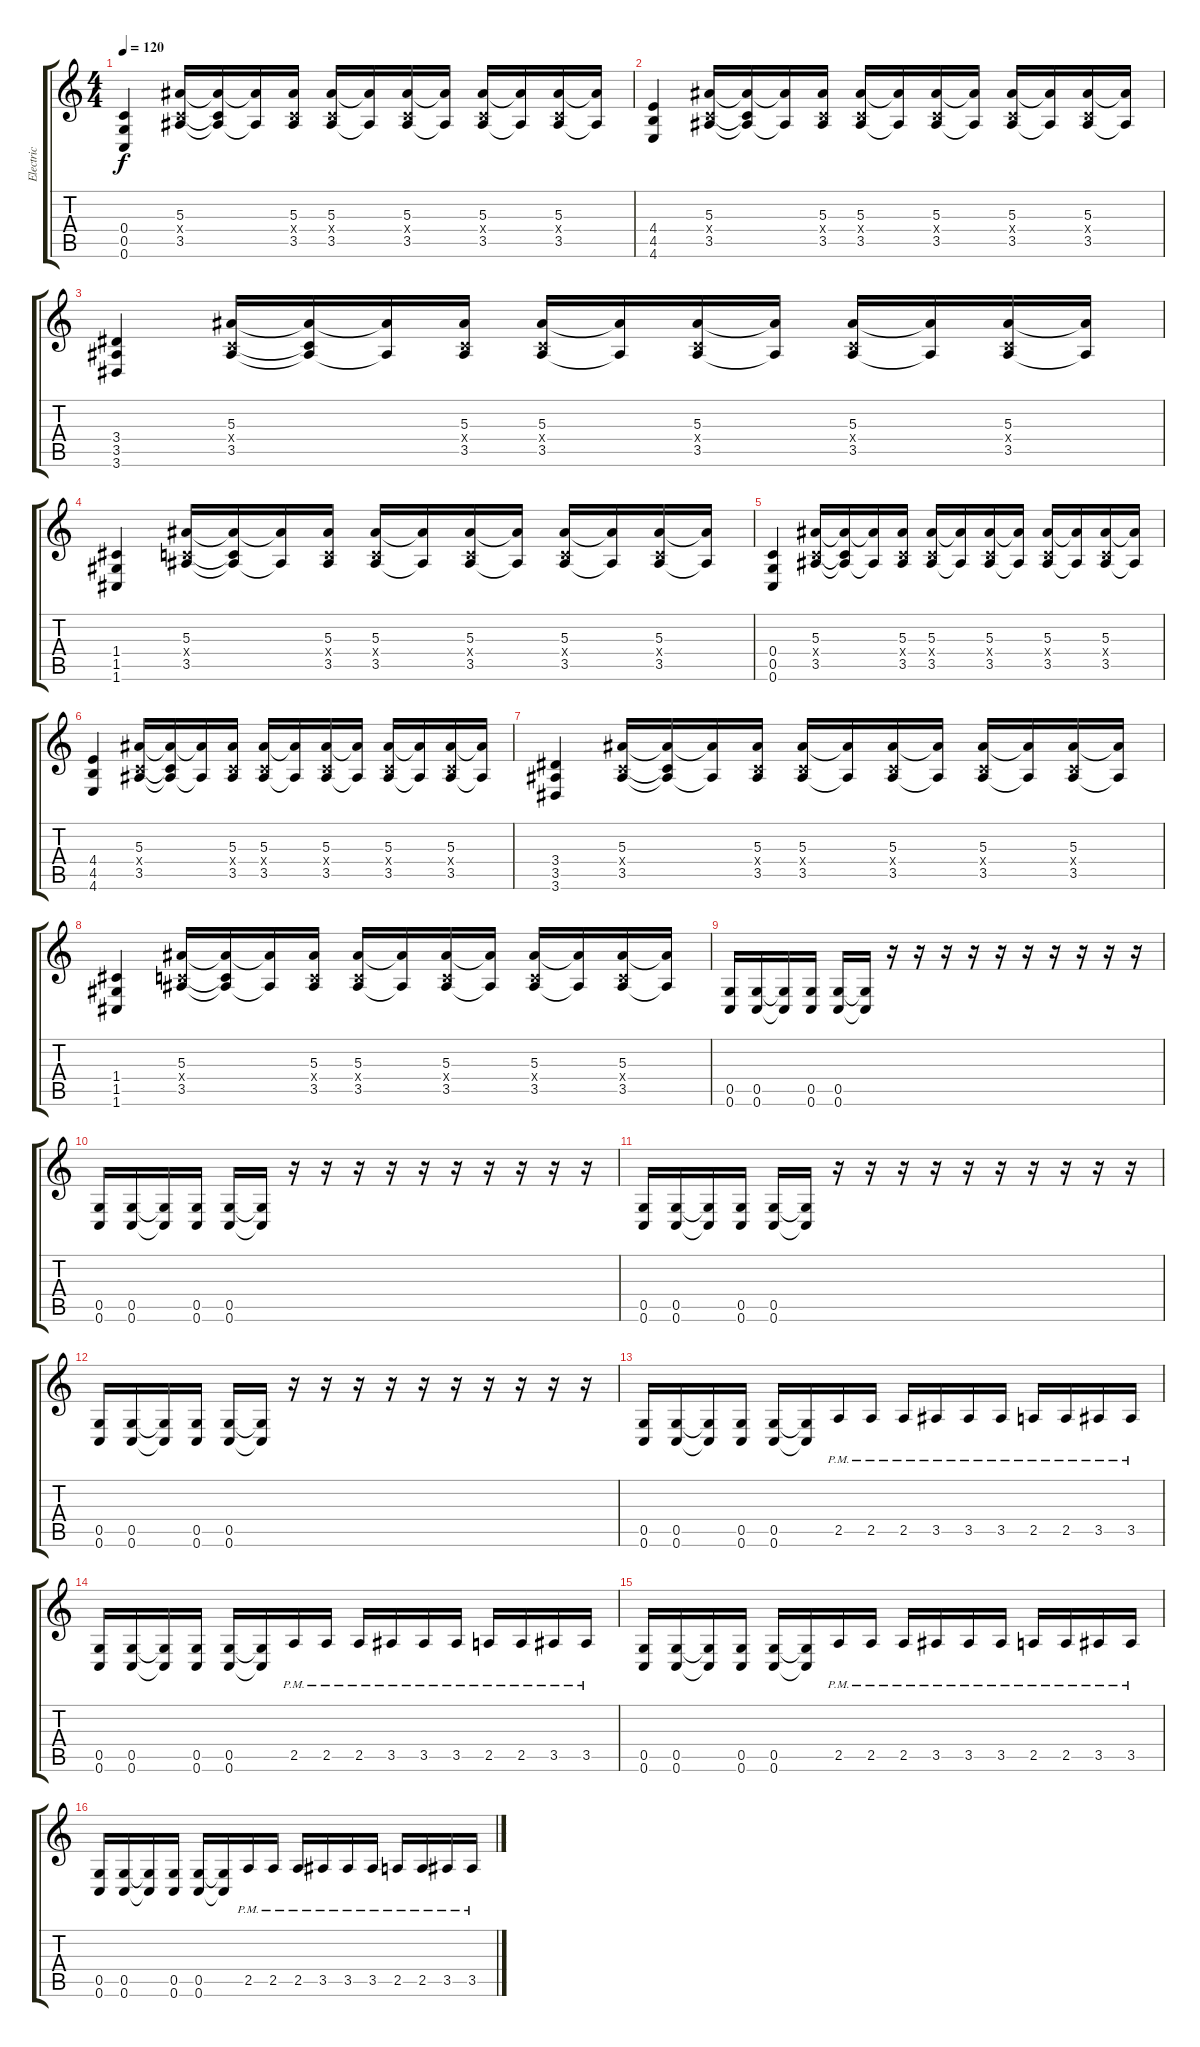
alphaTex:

\track ("Electric" "Electric") {instrument distortionguitar}
\staff {score tabs}
\tuning (D4 A3 F3 C3 G2 C2) {hide}
\ts (4 4)
\tempo 120
\clef g2
\ks c
(0.4 0.5 0.6).4{dy f instrument distortionguitar} (5.3 0.4{x} 3.5).16 (5.3{t} 0.4{t} 3.5{t}).16 (5.3{t} 3.5{t}).16 (5.3 0.4{x} 3.5).16 (5.3 0.4{x} 3.5).16 (5.3{t} 3.5{t}).16 (5.3 0.4{x} 3.5).16 (5.3{t} 3.5{t}).16 (5.3 0.4{x} 3.5).16 (5.3{t} 3.5{t}).16 (5.3 0.4{x} 3.5).16 (5.3{t} 3.5{t}).16 |
(4.4 4.5 4.6).4 (5.3 0.4{x} 3.5).16 (5.3{t} 0.4{t} 3.5{t}).16 (5.3{t} 3.5{t}).16 (5.3 0.4{x} 3.5).16 (5.3 0.4{x} 3.5).16 (5.3{t} 3.5{t}).16 (5.3 0.4{x} 3.5).16 (5.3{t} 3.5{t}).16 (5.3 0.4{x} 3.5).16 (5.3{t} 3.5{t}).16 (5.3 0.4{x} 3.5).16 (5.3{t} 3.5{t}).16 |
(3.4 3.5 3.6).4 (5.3 0.4{x} 3.5).16 (5.3{t} 0.4{t} 3.5{t}).16 (5.3{t} 3.5{t}).16 (5.3 0.4{x} 3.5).16 (5.3 0.4{x} 3.5).16 (5.3{t} 3.5{t}).16 (5.3 0.4{x} 3.5).16 (5.3{t} 3.5{t}).16 (5.3 0.4{x} 3.5).16 (5.3{t} 3.5{t}).16 (5.3 0.4{x} 3.5).16 (5.3{t} 3.5{t}).16 |
(1.4 1.5 1.6).4 (5.3 0.4{x} 3.5).16 (5.3{t} 0.4{t} 3.5{t}).16 (5.3{t} 3.5{t}).16 (5.3 0.4{x} 3.5).16 (5.3 0.4{x} 3.5).16 (5.3{t} 3.5{t}).16 (5.3 0.4{x} 3.5).16 (5.3{t} 3.5{t}).16 (5.3 0.4{x} 3.5).16 (5.3{t} 3.5{t}).16 (5.3 0.4{x} 3.5).16 (5.3{t} 3.5{t}).16 |
(0.4 0.5 0.6).4 (5.3 0.4{x} 3.5).16 (5.3{t} 0.4{t} 3.5{t}).16 (5.3{t} 3.5{t}).16 (5.3 0.4{x} 3.5).16 (5.3 0.4{x} 3.5).16 (5.3{t} 3.5{t}).16 (5.3 0.4{x} 3.5).16 (5.3{t} 3.5{t}).16 (5.3 0.4{x} 3.5).16 (5.3{t} 3.5{t}).16 (5.3 0.4{x} 3.5).16 (5.3{t} 3.5{t}).16 |
(4.4 4.5 4.6).4 (5.3 0.4{x} 3.5).16 (5.3{t} 0.4{t} 3.5{t}).16 (5.3{t} 3.5{t}).16 (5.3 0.4{x} 3.5).16 (5.3 0.4{x} 3.5).16 (5.3{t} 3.5{t}).16 (5.3 0.4{x} 3.5).16 (5.3{t} 3.5{t}).16 (5.3 0.4{x} 3.5).16 (5.3{t} 3.5{t}).16 (5.3 0.4{x} 3.5).16 (5.3{t} 3.5{t}).16 |
(3.4 3.5 3.6).4 (5.3 0.4{x} 3.5).16 (5.3{t} 0.4{t} 3.5{t}).16 (5.3{t} 3.5{t}).16 (5.3 0.4{x} 3.5).16 (5.3 0.4{x} 3.5).16 (5.3{t} 3.5{t}).16 (5.3 0.4{x} 3.5).16 (5.3{t} 3.5{t}).16 (5.3 0.4{x} 3.5).16 (5.3{t} 3.5{t}).16 (5.3 0.4{x} 3.5).16 (5.3{t} 3.5{t}).16 |
(1.4 1.5 1.6).4 (5.3 0.4{x} 3.5).16 (5.3{t} 0.4{t} 3.5{t}).16 (5.3{t} 3.5{t}).16 (5.3 0.4{x} 3.5).16 (5.3 0.4{x} 3.5).16 (5.3{t} 3.5{t}).16 (5.3 0.4{x} 3.5).16 (5.3{t} 3.5{t}).16 (5.3 0.4{x} 3.5).16 (5.3{t} 3.5{t}).16 (5.3 0.4{x} 3.5).16 (5.3{t} 3.5{t}).16 |
(0.5 0.6).16 (0.5 0.6).16 (0.5{t} 0.6{t}).16 (0.5 0.6).16 (0.5 0.6).16 (0.5{t} 0.6{t}).16 r.16 r.16 r.16 r.16 r.16 r.16 r.16 r.16 r.16 r.16 |
(0.5 0.6).16 (0.5 0.6).16 (0.5{t} 0.6{t}).16 (0.5 0.6).16 (0.5 0.6).16 (0.5{t} 0.6{t}).16 r.16 r.16 r.16 r.16 r.16 r.16 r.16 r.16 r.16 r.16 |
(0.5 0.6).16 (0.5 0.6).16 (0.5{t} 0.6{t}).16 (0.5 0.6).16 (0.5 0.6).16 (0.5{t} 0.6{t}).16 r.16 r.16 r.16 r.16 r.16 r.16 r.16 r.16 r.16 r.16 |
(0.5 0.6).16 (0.5 0.6).16 (0.5{t} 0.6{t}).16 (0.5 0.6).16 (0.5 0.6).16 (0.5{t} 0.6{t}).16 r.16 r.16 r.16 r.16 r.16 r.16 r.16 r.16 r.16 r.16 |
(0.5 0.6).16 (0.5 0.6).16 (0.5{t} 0.6{t}).16 (0.5 0.6).16 (0.5 0.6).16 (0.5{t} 0.6{t}).16 2.5{pm}.16 2.5{pm}.16 2.5{pm}.16 3.5{pm}.16 3.5{pm}.16 3.5{pm}.16 2.5{pm}.16 2.5{pm}.16 3.5{pm}.16 3.5{pm}.16 |
(0.5 0.6).16 (0.5 0.6).16 (0.5{t} 0.6{t}).16 (0.5 0.6).16 (0.5 0.6).16 (0.5{t} 0.6{t}).16 2.5{pm}.16 2.5{pm}.16 2.5{pm}.16 3.5{pm}.16 3.5{pm}.16 3.5{pm}.16 2.5{pm}.16 2.5{pm}.16 3.5{pm}.16 3.5{pm}.16 |
(0.5 0.6).16 (0.5 0.6).16 (0.5{t} 0.6{t}).16 (0.5 0.6).16 (0.5 0.6).16 (0.5{t} 0.6{t}).16 2.5{pm}.16 2.5{pm}.16 2.5{pm}.16 3.5{pm}.16 3.5{pm}.16 3.5{pm}.16 2.5{pm}.16 2.5{pm}.16 3.5{pm}.16 3.5{pm}.16 |
(0.5 0.6).16 (0.5 0.6).16 (0.5{t} 0.6{t}).16 (0.5 0.6).16 (0.5 0.6).16 (0.5{t} 0.6{t}).16 2.5{pm}.16 2.5{pm}.16 2.5{pm}.16 3.5{pm}.16 3.5{pm}.16 3.5{pm}.16 2.5{pm}.16 2.5{pm}.16 3.5{pm}.16 3.5{pm}.16
